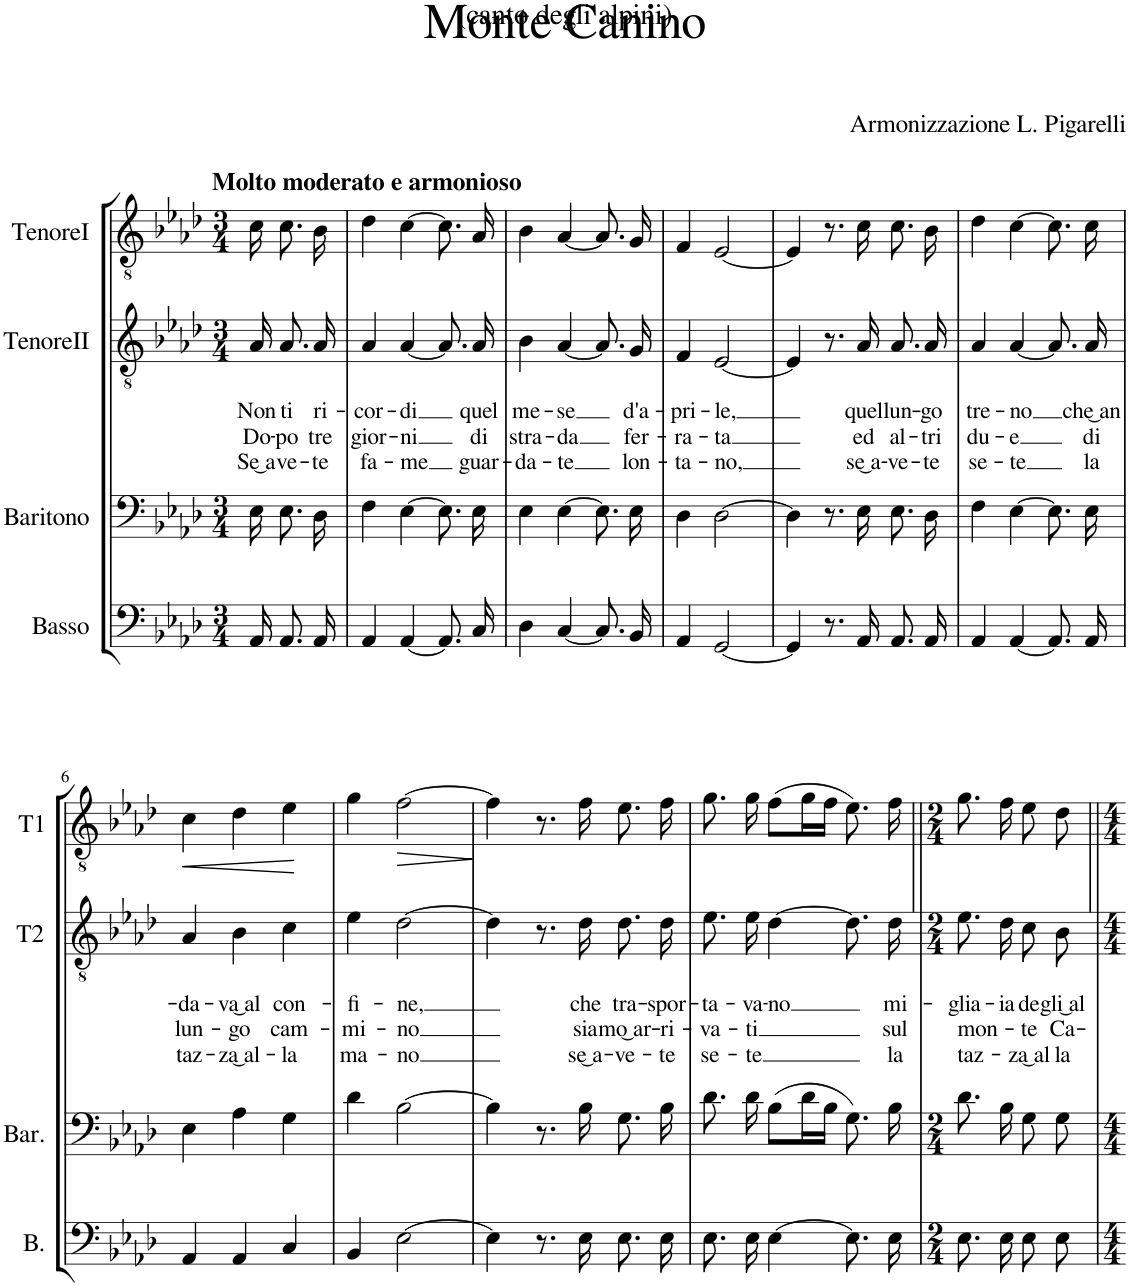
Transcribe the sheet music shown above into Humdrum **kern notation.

**kern	**kern	**kern	**text	**text	**text	**text	**kern	**dynam
*part4	*part3	*part2	*part2	*part2	*part2	*part2	*part1	*part1
*staff4	*staff3	*staff2	*staff2	*staff2	*staff2	*staff2	*staff1	*staff1
*I"Basso	*I"Baritono	*I"TenoreII	*	*	*	*	*I"TenoreI	*
*I'B.	*I'Bar.	*I'T2	*	*	*	*	*I'T1	*
*clefF4	*clefF4	*clefGv2	*	*	*	*	*clefGv2	*
*k[b-e-a-d-]	*k[b-e-a-d-]	*k[b-e-a-d-]	*	*	*	*	*k[b-e-a-d-]	*
*M3/4	*M3/4	*M3/4	*	*	*	*	*M3/4	*
=	=	=	=	=	=	=	=	=
!	!	!	!	!	!	!	!LO:TX:a:B:t=Molto moderato e armonioso	!
!	!	!	!	!LO:LY:b	!LO:LY:b	!LO:LY:b	!	!
16AA-/	16E-\	16A-/	.	Non	Do-	Se͜ a-	16c\	.
!	!	!	!	!LO:LY:b	!LO:LY:b	!LO:LY:b	!	!
8.AA-/L	8.E-\	8.A-/L	.	ti	-po	-ve-	8.c\	.
!	!	!	!	!LO:LY:b	!LO:LY:b	!LO:LY:b	!	!
16AA-/Jk	16D-\	16A-/Jk	.	ri-	tre	-te	16B-\	.
=1	=1	=1	=1	=1	=1	=1	=1	=1
!	!	!	!	!LO:LY:b	!LO:LY:b	!LO:LY:b	!	!
4AA-/	4F\	4A-/	.	-cor-	gior-	fa-	4d-\	.
!	!	!	!	!LO:LY:b	!LO:LY:b	!LO:LY:b	!	!
[4AA-/	[4E-\	[4A-/	.	-di	-ni	-me	[4c\	.
8.AA-/L]	8.E-\]	8.A-/L]	.	.	.	.	8.c\]	.
!	!	!	!	!LO:LY:b	!LO:LY:b	!LO:LY:b	!	!
16C/Jk	16E-\	16A-/Jk	.	quel	di	guar-	16A-/	.
=2	=2	=2	=2	=2	=2	=2	=2	=2
!	!	!	!	!LO:LY:b	!LO:LY:b	!LO:LY:b	!	!
4D-\	4E-\	4B-\	.	me-	stra-	-da-	4B-\	.
!	!	!	!	!LO:LY:b	!LO:LY:b	!LO:LY:b	!	!
[4C/	[4E-\	[4A-/	.	-se	-da	-te	[4A-/	.
8.C/L]	8.E-\]	8.A-/L]	.	.	.	.	8.A-/]	.
!	!	!	!	!LO:LY:b	!LO:LY:b	!LO:LY:b	!	!
16BB-/Jk	16E-\	16G/Jk	.	d'a-	fer-	lon-	16G/	.
=3	=3	=3	=3	=3	=3	=3	=3	=3
!	!	!	!	!LO:LY:b	!LO:LY:b	!LO:LY:b	!	!
4AA-/	4D-\	4F/	.	-pri-	-ra-	-ta-	4F/	.
!	!	!	!	!LO:LY:b	!LO:LY:b	!LO:LY:b	!	!
[2GG/	[2D-\	[2E-/	.	-le,	-ta	-no,	[2E-/	.
=4	=4	=4	=4	=4	=4	=4	=4	=4
4GG/]	4D-\]	4E-/]	.	.	.	.	4E-/]	.
8.r	8.r	8.r	.	.	.	.	8.r	.
!	!	!	!	!LO:LY:b	!LO:LY:b	!LO:LY:b	!	!
16AA-/	16E-\	16A-/	.	quel	ed	se͜ a-	16c\	.
!	!	!	!	!LO:LY:b	!LO:LY:b	!LO:LY:b	!	!
8.AA-/L	8.E-\	8.A-/L	.	lun-	al-	-ve-	8.c\	.
!	!	!	!	!LO:LY:b	!LO:LY:b	!LO:LY:b	!	!
16AA-/Jk	16D-\	16A-/Jk	.	-go	-tri	-te	16B-\	.
=5	=5	=5	=5	=5	=5	=5	=5	=5
!	!	!	!	!LO:LY:b	!LO:LY:b	!LO:LY:b	!	!
4AA-/	4F\	4A-/	.	tre-	du-	se-	4d-\	.
!	!	!	!	!LO:LY:b	!LO:LY:b	!LO:LY:b	!	!
[4AA-/	[4E-\	[4A-/	.	-no	-e	-te	[4c\	.
8.AA-/L]	8.E-\]	8.A-/L]	.	.	.	.	8.c\]	.
!	!	!	!	!LO:LY:b	!LO:LY:b	!LO:LY:b	!	!
16AA-/Jk	16E-\	16A-/Jk	.	che͜ an-	di	la	16c\	.
!!LO:LB:g=z
=6	=6	=6	=6	=6	=6	=6	=6	=6
!	!	!	!	!LO:LY:b	!LO:LY:b	!LO:LY:b	!	!LO:HP:b
4AA-/	4E-\	4A-/	.	-da-	lun-	taz-	4c\	<
!	!	!	!	!LO:LY:b	!LO:LY:b	!LO:LY:b	!	!
4AA-/	4A-\	4B-\	.	-va͜ al	-go	-za͜ al-	4d-\	.
!	!	!	!	!LO:LY:b	!LO:LY:b	!LO:LY:b	!	!
4C/	4G\	4c\	.	con-	cam-	-la	4e-\	[
=7	=7	=7	=7	=7	=7	=7	=7	=7
!	!	!	!	!LO:LY:b	!LO:LY:b	!LO:LY:b	!	!
4BB-/	4d-\	4e-\	.	-fi-	-mi-	ma-	4g\	.
!	!	!	!	!LO:LY:b	!LO:LY:b	!LO:LY:b	!	!LO:HP:b
[2E-\	[2B-\	[2d-\	.	-ne,	-no	-no	[2f\	>
.	.	.	.	.	.	.	.	]
=8	=8	=8	=8	=8	=8	=8	=8	=8
4E-\]	4B-\]	4d-\]	.	.	.	.	4f\]	.
8.r	8.r	8.r	.	.	.	.	8.r	.
!	!	!	!	!LO:LY:b	!LO:LY:b	!LO:LY:b	!	!
16E-\	16B-\	16d-\	.	che	sia-	se͜ a-	16f\	.
!	!	!	!	!LO:LY:b	!LO:LY:b	!LO:LY:b	!	!
8.E-\L	8.G\	8.d-\L	.	tra-	-mo͜ ar-	-ve-	8.e-\	.
!	!	!	!	!LO:LY:b	!LO:LY:b	!LO:LY:b	!	!
16E-\Jk	16B-\	16d-\Jk	.	-spor-	-ri-	-te	16f\	.
=9	=9	=9	=9	=9	=9	=9	=9	=9
!	!	!	!	!LO:LY:b	!LO:LY:b	!LO:LY:b	!	!
8.E-\L	8.d-\	8.e-\L	.	-ta-	-va-	se-	8.g\	.
!	!	!	!	!LO:LY:b	!LO:LY:b	!LO:LY:b	!	!
16E-\Jk	16d-\	16e-\Jk	.	-va-	-ti	-te	16g\	.
!	!	!	!	!LO:LY:b	!	!	!	!
[4E-\	(8B-\L	[4d-\	.	-no	.	.	(8f\L	.
.	16d-\L	.	.	.	.	.	16g\L	.
.	16B-\JJ	.	.	.	.	.	16f\JJ	.
8.E-\L]	8.G\)	8.d-\L]	.	.	.	.	8.e-\)	.
!	!	!	!	!LO:LY:b	!LO:LY:b	!LO:LY:b	!	!
16E-\Jk	16B-\	16d-\Jk	.	mi-	sul	la	16f\	.
=10||	=10||	=10||	=10||	=10||	=10||	=10||	=10||	=10||
*M2/4	*M2/4	*M2/4	*	*	*	*	*M2/4	*
!	!	!	!	!LO:LY:b	!LO:LY:b	!LO:LY:b	!	!
8.E-\L	8.d-\	8.e-\L	.	-glia-	mon-	taz-	8.g\	.
!	!	!	!	!LO:LY:b	!	!	!	!
16E-\Jk	16B-\	16d-\Jk	.	-ia	.	.	16f\	.
!	!	!	!	!LO:LY:b	!LO:LY:b	!LO:LY:b	!	!
8E-\L	8G\	8c\L	.	de-	-te	-za͜ al-	8e-\	.
!	!	!	!	!LO:LY:b	!LO:LY:b	!LO:LY:b	!	!
8E-\J	8G\	8B-\J	.	-gli͜ al-	Ca-	-la	8d-\	.
=||	=||	=||	=||	=||	=||	=||	=||	=||
*-	*-	*-	*-	*-	*-	*-	*-	*-
